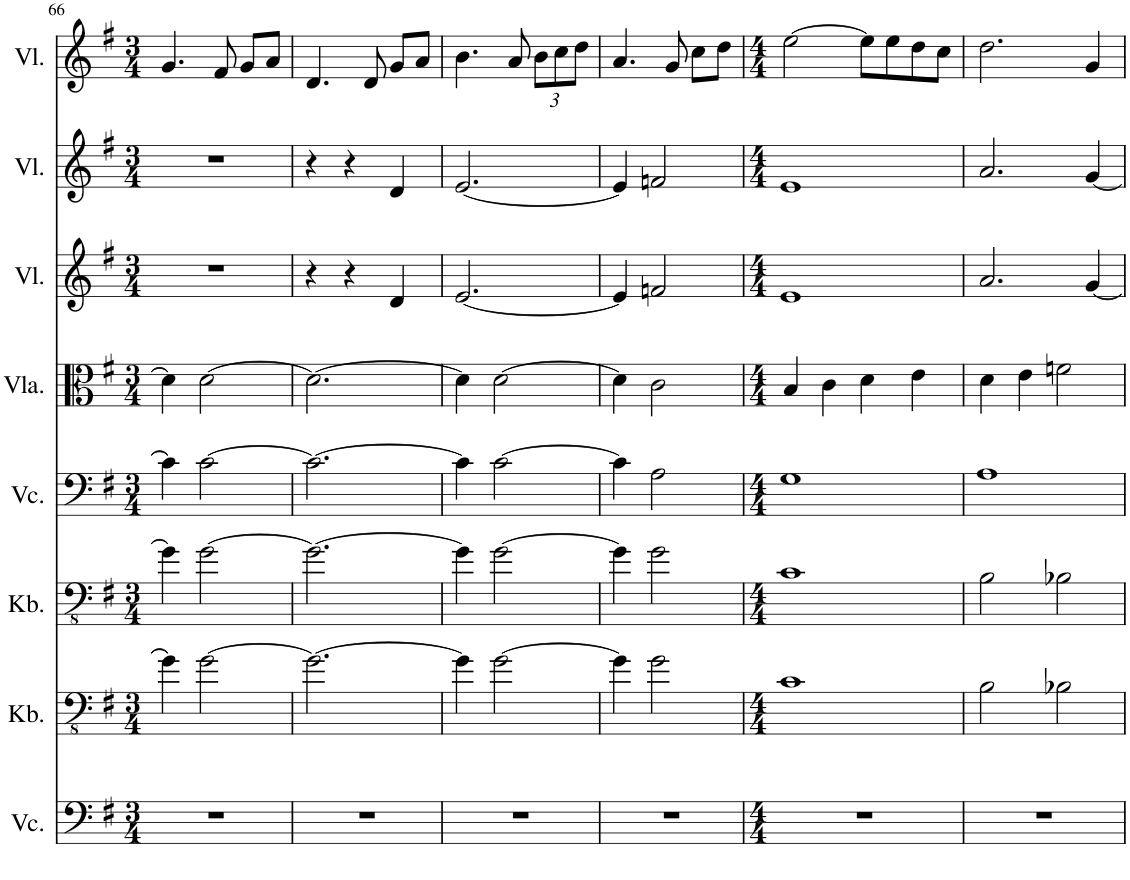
**kern	**kern	**kern	**kern	**kern	**kern	**kern	**kern
*part8	*part7	*part6	*part5	*part4	*part3	*part2	*part1
*staff8	*staff7	*staff6	*staff5	*staff4	*staff3	*staff2	*staff1
*I"Violoncello, Bariton solo	*I"Kontrabass, Bass 2	*I"Kontrabass, Bass 1	*I"Violoncello, Tenor	*I"Bratsche, Alt	*I"Violine, Sopran 2	*I"Violine, Sopran 1	*I"Violine, Sopran solo
*I'Vc.	*I'Kb.	*I'Kb.	*I'Vc.	*	*I'Vl.	*I'Vl.	*I'Vl.
!!LO:PB:g=z
*clefF4	*clefFv4	*clefFv4	*clefF4	*clefC3	*clefG2	*clefG2	*clefG2
*	*Trd7c12	*Trd7c12	*	*	*	*	*
*k[f#]	*k[f#]	*k[f#]	*k[f#]	*k[f#]	*k[f#]	*k[f#]	*k[f#]
*M3/4	*M3/4	*M3/4	*M3/4	*M3/4	*M3/4	*M3/4	*M3/4
=66	=66	=66	=66	=66	=66	=66	=66
2.r	4G\]	4G\]	4c\]	4d\]	2.r	2.r	4.g/
.	[2G\	[2G\	[2c\	[2d\	.	.	.
.	.	.	.	.	.	.	8f#/
.	.	.	.	.	.	.	8g/L
.	.	.	.	.	.	.	8a/J
=67	=67	=67	=67	=67	=67	=67	=67
2.r	2.G\_	2.G\_	2.c\_	2.d\_	4r	4r	4.d/
.	.	.	.	.	4r	4r	.
.	.	.	.	.	.	.	8d/
.	.	.	.	.	4d/	4d/	8g/L
.	.	.	.	.	.	.	8a/J
=68	=68	=68	=68	=68	=68	=68	=68
2.r	4G\]	4G\]	4c\]	4d\]	[2.e/	[2.e/	4.b\
.	[2G\	[2G\	[2c\	[2d\	.	.	.
.	.	.	.	.	.	.	8a/
*	*	*	*	*	*	*	*Xbrackettup
.	.	.	.	.	.	.	12b\L
.	.	.	.	.	.	.	12cc\
.	.	.	.	.	.	.	12dd\J
=69	=69	=69	=69	=69	=69	=69	=69
2.r	4G\]	4G\]	4c\]	4d\]	4e/]	4e/]	4.a/
.	2G\	2G\	2A\	2c\	2fn/	2fn/	.
.	.	.	.	.	.	.	8g/
.	.	.	.	.	.	.	8cc\L
.	.	.	.	.	.	.	8dd\J
=70	=70	=70	=70	=70	=70	=70	=70
*M4/4	*M4/4	*M4/4	*M4/4	*M4/4	*M4/4	*M4/4	*M4/4
1r	1C	1C	1G	4B/	1e	1e	[2ee\
.	.	.	.	4c\	.	.	.
.	.	.	.	4d\	.	.	8ee\L]
.	.	.	.	.	.	.	8ee\
.	.	.	.	4e\	.	.	8dd\
.	.	.	.	.	.	.	8cc\J
=71	=71	=71	=71	=71	=71	=71	=71
1r	2BB\	2BB\	1A	4d\	2.a/	2.a/	2.dd\
.	.	.	.	4e\	.	.	.
.	2BB-X\	2BB-X\	.	2fn\	.	.	.
.	.	.	.	.	[4g/	[4g/	4g/
=	=	=	=	=	=	=	=
*-	*-	*-	*-	*-	*-	*-	*-
